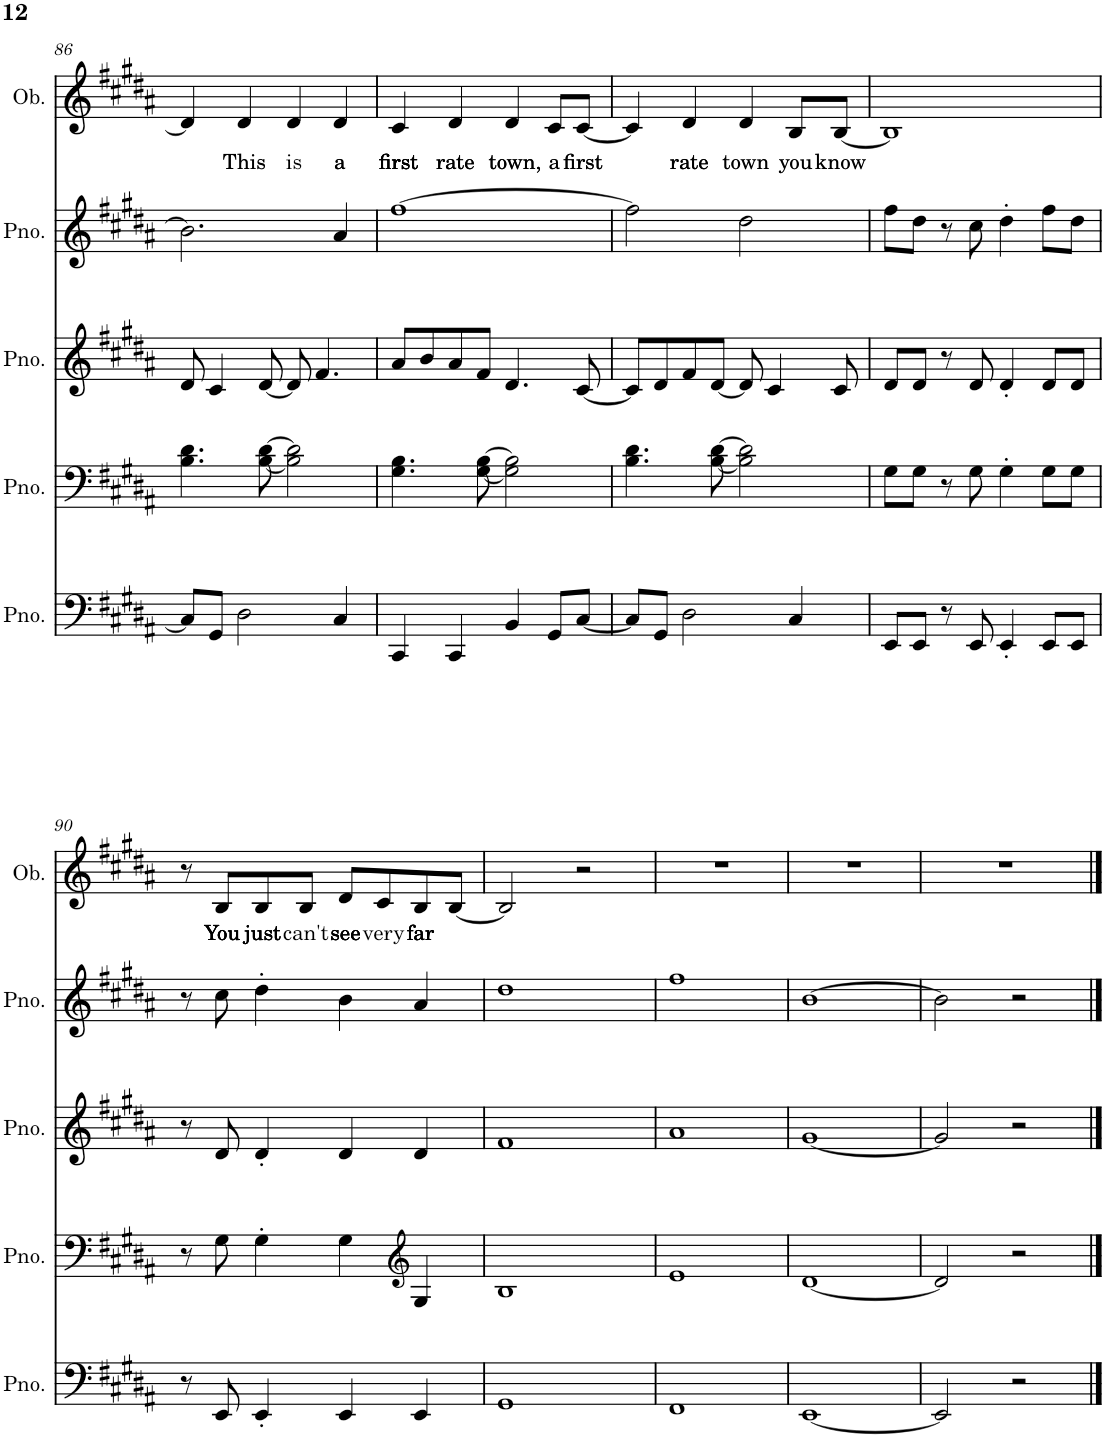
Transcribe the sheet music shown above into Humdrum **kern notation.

**kern	**kern	**kern	**kern	**kern	**text
*part5	*part4	*part3	*part2	*part1	*part1
*staff5	*staff4	*staff3	*staff2	*staff1	*staff1
*I"Piano, :bassNotes	*I"Piano, :tenorVoice	*I"Piano, :altoNotes	*I"Piano, :sopranoVoice	*I"Oboe, :soloVoice	*
*I'Pno.	*I'Pno.	*I'Pno.	*I'Pno.	*I'Ob.	*
!!LO:PB:g=z
*clefF4	*clefF4	*clefG2	*clefG2	*clefG2	*
*k[f#c#g#d#a#]	*k[f#c#g#d#a#]	*k[f#c#g#d#a#]	*k[f#c#g#d#a#]	*k[f#c#g#d#a#]	*
*M4/4	*M4/4	*M4/4	*M4/4	*M4/4	*
=86	=86	=86	=86	=86	=86
8C#/L]	4.B\ 4.d#\	8d#/	2.b\]	4d#/]	.
8GG#/J	.	4c#/	.	.	.
!	!	!	!	!	!LO:LY:b
2D#\	.	.	.	4d#/	This
.	[8B\ [8d#\	[8d#/	.	.	.
!	!	!	!	!	!LO:LY:b
.	2B\] 2d#\]	8d#/]	.	4d#/	is
.	.	4.f#/	.	.	.
!	!	!	!	!	!LO:LY:b
4C#/	.	.	4a#/	4d#/	a
=87	=87	=87	=87	=87	=87
!	!	!	!	!	!LO:LY:b
4CC#/	4.G#\ 4.B\	8a#/L	[1ff#	4c#/	first
.	.	8b/	.	.	.
!	!	!	!	!	!LO:LY:b
4CC#/	.	8a#/	.	4d#/	rate
.	[8G#\ [8B\	8f#/J	.	.	.
!	!	!	!	!	!LO:LY:b
4BB/	2G#\] 2B\]	4.d#/	.	4d#/	town,
!	!	!	!	!	!LO:LY:b
8GG#/L	.	.	.	8c#/L	a
!	!	!	!	!	!LO:LY:b
[8C#/J	.	[8c#/	.	[8c#/J	first
=88	=88	=88	=88	=88	=88
8C#/L]	4.B\ 4.d#\	8c#/L]	2ff#\]	4c#/]	.
8GG#/J	.	8d#/	.	.	.
!	!	!	!	!	!LO:LY:b
2D#\	.	8f#/	.	4d#/	rate
.	[8B\ [8d#\	[8d#/J	.	.	.
!	!	!	!	!	!LO:LY:b
.	2B\] 2d#\]	8d#/]	2dd#\	4d#/	town
.	.	4c#/	.	.	.
!	!	!	!	!	!LO:LY:b
4C#/	.	.	.	8B/L	you
!	!	!	!	!	!LO:LY:b
.	.	8c#/	.	[8B/J	know
=89	=89	=89	=89	=89	=89
8EE/L	8G#\L	8d#/L	8ff#\L	1B]	.
8EE/J	8G#\J	8d#/J	8dd#\J	.	.
8r	8r	8r	8r	.	.
8EE/	8G#\	8d#/	8cc#\	.	.
4EE'/	4G#'\	4d#'/	4dd#'\	.	.
8EE/L	8G#\L	8d#/L	8ff#\L	.	.
8EE/J	8G#\J	8d#/J	8dd#\J	.	.
!!LO:LB:g=z
=90	=90	=90	=90	=90	=90
8r	8r	8r	8r	8r	.
!	!	!	!	!	!LO:LY:b
8EE/	8G#\	8d#/	8cc#\	8B/L	You
!	!	!	!	!	!LO:LY:b
4EE'/	4G#'\	4d#'/	4dd#'\	8B/	just
!	!	!	!	!	!LO:LY:b
.	.	.	.	8B/J	can't
!	!	!	!	!	!LO:LY:b
4EE/	4G#\	4d#/	4b\	8d#/L	see
!	!	!	!	!	!LO:LY:b
.	.	.	.	8c#/	very
*	*clefG2	*	*	*	*
!	!	!	!	!	!LO:LY:b
4EE/	4G#/	4d#/	4a#/	8B/	far
.	.	.	.	[8B/J	.
=91	=91	=91	=91	=91	=91
1GG#	1B	1f#	1dd#	2B/]	.
.	.	.	.	2r	.
=92	=92	=92	=92	=92	=92
1FF#	1e	1a#	1ff#	1r	.
=93	=93	=93	=93	=93	=93
[1EE	[1d#	[1g#	[1b	1r	.
=94	=94	=94	=94	=94	=94
2EE/]	2d#/]	2g#/]	2b\]	1r	.
2r	2r	2r	2r	.	.
==	==	==	==	==	==
*-	*-	*-	*-	*-	*-
